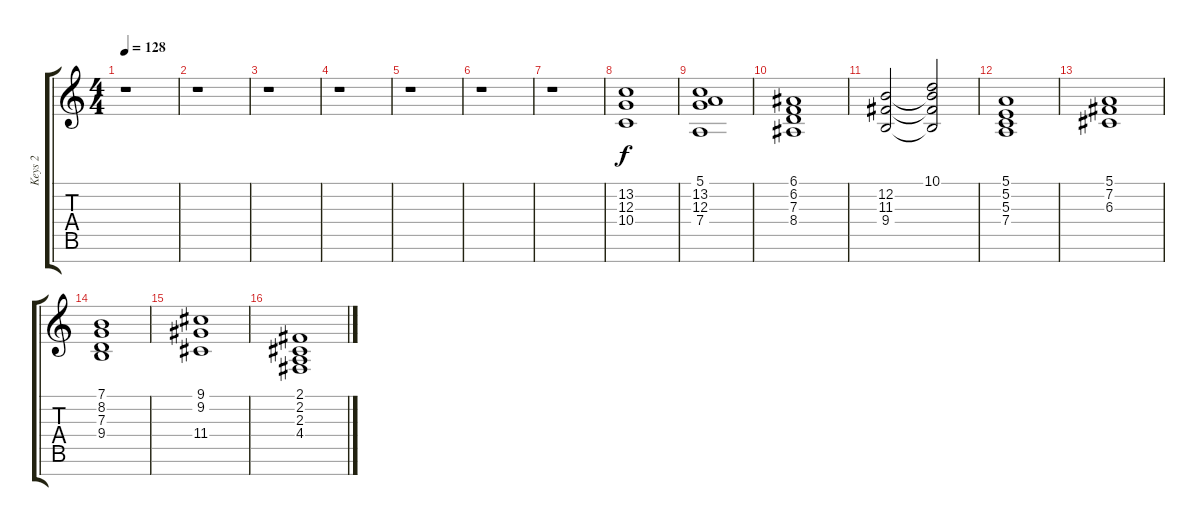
\track ("Keys 2" "Keys 2") {instrument lead1square}
\staff {score tabs}
\tuning (E4 B3 G3 D3 A2 E2 B1) {hide}
\ts (4 4)
\tempo 128
\clef g2
\ks c
r.1{dy f} |
r.1 |
r.1 |
r.1 |
r.1 |
r.1 |
r.1 |
(13.2 12.3 10.4).1 |
(5.1 13.2 12.3 7.4).1 |
(6.1 6.2 7.3 8.4).1 |
(12.2 11.3 9.4).2 (10.1 12.2{t} 11.3{t} 9.4{t}).2 |
(5.1 5.2 5.3 7.4).1 |
(5.1 7.2 6.3).1 |
(7.1 8.2 7.3 9.4).1 |
(9.1 9.2 11.4).1 |
(2.1 2.2 2.3 4.4).1
